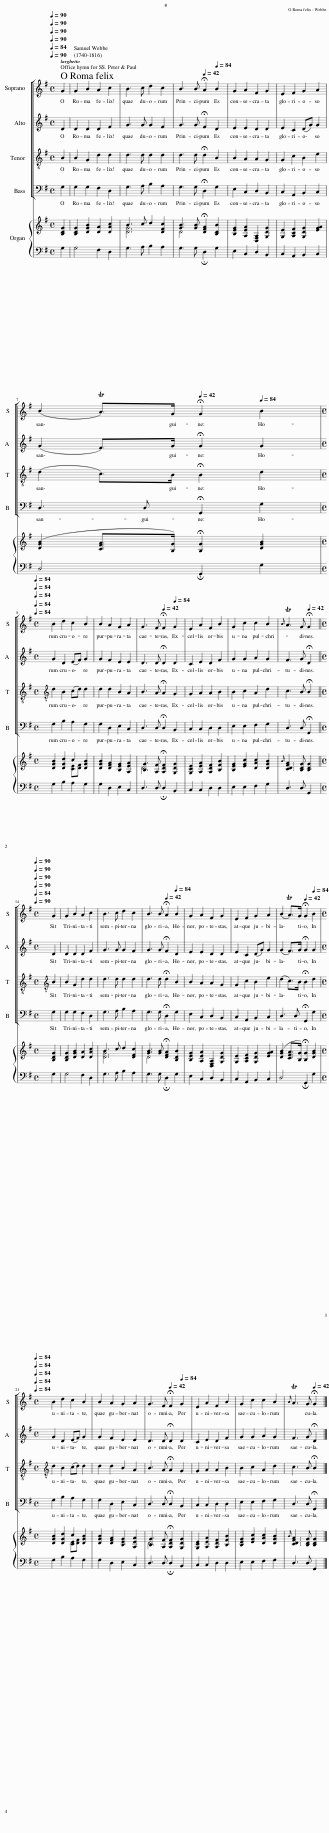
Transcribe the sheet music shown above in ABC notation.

X:1
%%score [ 1 2 3 4 ] { ( 5 6 ) | 7 }
L:1/8
Q:1/4=90
M:4/4
I:linebreak $
K:G
V:1 treble
V:2 treble
V:3 treble-8
V:4 bass
V:5 treble
V:6 treble
V:7 bass
V:1
 G2 | G2 B2 A2 c2 | B3 c d2 c2 | B3 B[Q:1/4=42] !fermata!A2[Q:1/4=84] B2 | G2 A2 F2 G2 | %5
 E2 F2 G2 A2 |$ (B2 TA>)G[Q:1/4=42] !fermata!G2[Q:1/4=84] B2 |$[M:4/4][Q:1/4=84][Q:1/4=84][Q:1/4=84][Q:1/4=84][Q:1/4=84] B2 d2 c2 B2 | B2 A2 G2 A2 | G3 F[Q:1/4=42] !fermata!F2[Q:1/4=84] G2 | %10
 E2 A2 F2 B2 | G2 c2 c2 B2 |{B} TA3 G[Q:1/4=42] !fermata!G2 ||$[M:4/4][Q:1/4=90][Q:1/4=84][Q:1/4=90][Q:1/4=90][Q:1/4=90][Q:1/4=90] G2 | G2 B2 A2 c2 | %15
 B3 c d2 c2 | B3 B[Q:1/4=42] !fermata!A2[Q:1/4=84] B2 | G2 A2 F2 G2 | E2 F2 G2 A2 | (B2 TA>)G[Q:1/4=42] !fermata!G2[Q:1/4=84] B2 |$ %20
[M:4/4][Q:1/4=84][Q:1/4=84][Q:1/4=84][Q:1/4=84][Q:1/4=84] B2 d2 c2 B2 | B2 A2 G2 A2 | G3 F[Q:1/4=42] !fermata!F2[Q:1/4=84] G2 | E2 A2 F2 B2 | G2 c2 c2 B2 | %25
{B} TA3 G[Q:1/4=42] !fermata!G2 |] %26
V:2
 D2 | D2 D2 D2 F2 | G3 G G2 F2 | G3 G !fermata!F2 D2 | E2 E2 D2 D2 | %5
 E2 C2 (DG) G2 |$ (G2 F>)G !fermata!G2 G2 |$[M:4/4] G2 D2 (EF) G2 | G2 F2 E2 E2 | D3 D !fermata!D2 D2 | %10
 C2 E2 D2 F2 | G2 G2 A2 G2 | F3 G !fermata!D2 ||$[M:4/4] D2 | D2 D2 D2 F2 | %15
 G3 G G2 F2 | G3 G !fermata!F2 D2 | E2 E2 D2 D2 | E2 C2 (DG) G2 | (G2 F>)G !fermata!G2 G2 |$ %20
[M:4/4] G2 D2 (EF) G2 | G2 F2 E2 E2 | D3 D !fermata!D2 D2 | C2 E2 D2 F2 | G2 G2 A2 G2 | %25
 F3 G !fermata!D2 |] %26
V:3
 B2 | B2 G2 d2 d2 | d3 d d2 d2 | d3 d !fermata!d2 B2 | B2 A2 A2 G2 | %5
 G2 c2 B2 e2 |$ (d2 c>)B !fermata!B2 d2 |$[M:4/4][K:treble-8] d2 B2 (cd) d2 | d2 d2 B2 A2 | B3 A !fermata!A2 G2 | %10
 G2 A2 A2 B2 | B2 c2 A2 d2 | c3 B !fermata!B2 ||$[M:4/4][K:treble-8] B2 | B2 G2 d2 d2 | %15
 d3 d d2 d2 | d3 d !fermata!d2 B2 | B2 A2 A2 G2 | G2 c2 B2 e2 | (d2 c>)B !fermata!B2 d2 |$ %20
[M:4/4][K:treble-8] d2 B2 (cd) d2 | d2 d2 B2 A2 | B3 A !fermata!A2 G2 | G2 A2 A2 B2 | B2 c2 A2 d2 | %25
 c3 B !fermata!B2 |] %26
V:4
 G,2 | G,2 G,2 F,2 D,2 | G,3 A, B,2 A,2 | G,3 G, !fermata!D,2 G,2 | E,2 C,2 D,2 B,,2 | %5
 C,2 A,,2 B,,2 C,2 |$ D,3 D, !fermata!G,,2 G,2 |$[M:4/4] G,2 B,2 A,2 G,2 | G,2 D,2 E,2 C,2 | D,3 D, !fermata!D,2 B,,2 | %10
 C,2 C,2 D,2 D,2 | E,2 E,2 F,2 G,2 | D,3 D, !fermata!G,,2 ||$[M:4/4] G,2 | G,2 G,2 F,2 D,2 | %15
 G,3 A, B,2 A,2 | G,3 G, !fermata!D,2 G,2 | E,2 C,2 D,2 B,,2 | C,2 A,,2 B,,2 C,2 | D,3 D, !fermata!G,,2 G,2 |$ %20
[M:4/4] G,2 B,2 A,2 G,2 | G,2 D,2 E,2 C,2 | D,3 D, !fermata!D,2 B,,2 | C,2 C,2 D,2 D,2 | E,2 E,2 F,2 G,2 | %25
 D,3 D, !fermata!G,,2 |] %26
V:5
 [B,DG]2 | [B,DG]2 [DGB]2 [DA]2 [DAc]2 | B3 c d2 [DFc]2 | [GB]3 [GB] !fermata![DFA]2 [B,DB]2 | [B,EG]2 [A,EA]2 [D,F,A,]2 [G,DG]2 | %5
 [G,E]2 [A,CF]2 [G,DG]2 [EGA]2 |$ ([DGB]2 [CFA]>[B,G]) !fermata![B,G]2 [DGB]2 |$[M:4/4] [DGB]2 [DGd]2 c2 [DGB]2 | [DGB]2 [DFA]2 [B,EG]2 [A,EA]2 | [B,G]3 [A,F] !fermata![A,DF]2 [G,DG]2 | %10
 [G,CE]2 [A,EA]2 [A,DF]2 [B,FB]2 | [B,EG]2 [EGc]2 [DAc]2 [DGB]2 |{B} [CDFA]3 [B,DG] [B,DG]2 ||$[M:4/4] [B,DG]2 | [B,DG]2 [DGB]2 [DA]2 [DAc]2 | %15
 B3 c d2 [DFc]2 | [GB]3 [GB] !fermata![DFA]2 [B,DB]2 | [B,EG]2 [A,EA]2 [D,F,A,]2 [G,DG]2 | [G,E]2 [A,CF]2 [G,DG]2 [EGA]2 | ([DGB]2 [CFA]>[B,G]) !fermata![B,G]2 [DGB]2 |$ %20
[M:4/4] [DGB]2 [DGd]2 c2 [DGB]2 | [DGB]2 [DFA]2 [B,EG]2 [A,EA]2 | [B,G]3 [A,F] !fermata![A,DF]2 [G,DG]2 | [G,CE]2 [A,EA]2 [A,DF]2 [B,FB]2 | [B,EG]2 [EGc]2 [DAc]2 [DGB]2 | %25
{B} [CDFA]3 [B,DG] [B,DG]2 |] %26
V:6
 x2 | x8 | [DG]6 x2 | D4 x4 | x8 | %5
 x8 |$ x8 |$[M:4/4] x4 [CE][DF] x2 | x8 | D4 x4 | %10
 x8 | x8 | x6 ||$[M:4/4] x2 | x8 | %15
 [DG]6 x2 | D4 x4 | x8 | x8 | x8 |$ %20
[M:4/4] x4 [CE][DF] x2 | x8 | D4 x4 | x8 | x8 | %25
 x6 |] %26
V:7
 G,2 | G,4 F,2 D,2 | G,3 A, B,2 A,2 | G,3 G, !fermata!D,2 G,2 | E,2 C,2 D,2 B,,2 | %5
 C,2 A,,2 B,,2 C,2 |$ D,4 !fermata!G,,2 G,2 |$[M:4/4] G,2 B,2 A,2 G,2 | G,2 D,2 E,2 C,2 | D,3 D, !fermata!D,2 B,,2 | %10
 C,2 C,2 D,2 D,2 | E,2 E,2 F,2 G,2 | D,3 D, G,,2 ||$[M:4/4] G,2 | G,4 F,2 D,2 | %15
 G,3 A, B,2 A,2 | G,3 G, !fermata!D,2 G,2 | E,2 C,2 D,2 B,,2 | C,2 A,,2 B,,2 C,2 | D,4 !fermata!G,,2 G,2 |$ %20
[M:4/4] G,2 B,2 A,2 G,2 | G,2 D,2 E,2 C,2 | D,3 D, !fermata!D,2 B,,2 | C,2 C,2 D,2 D,2 | E,2 E,2 F,2 G,2 | %25
 D,3 D, G,,2 |] %26
